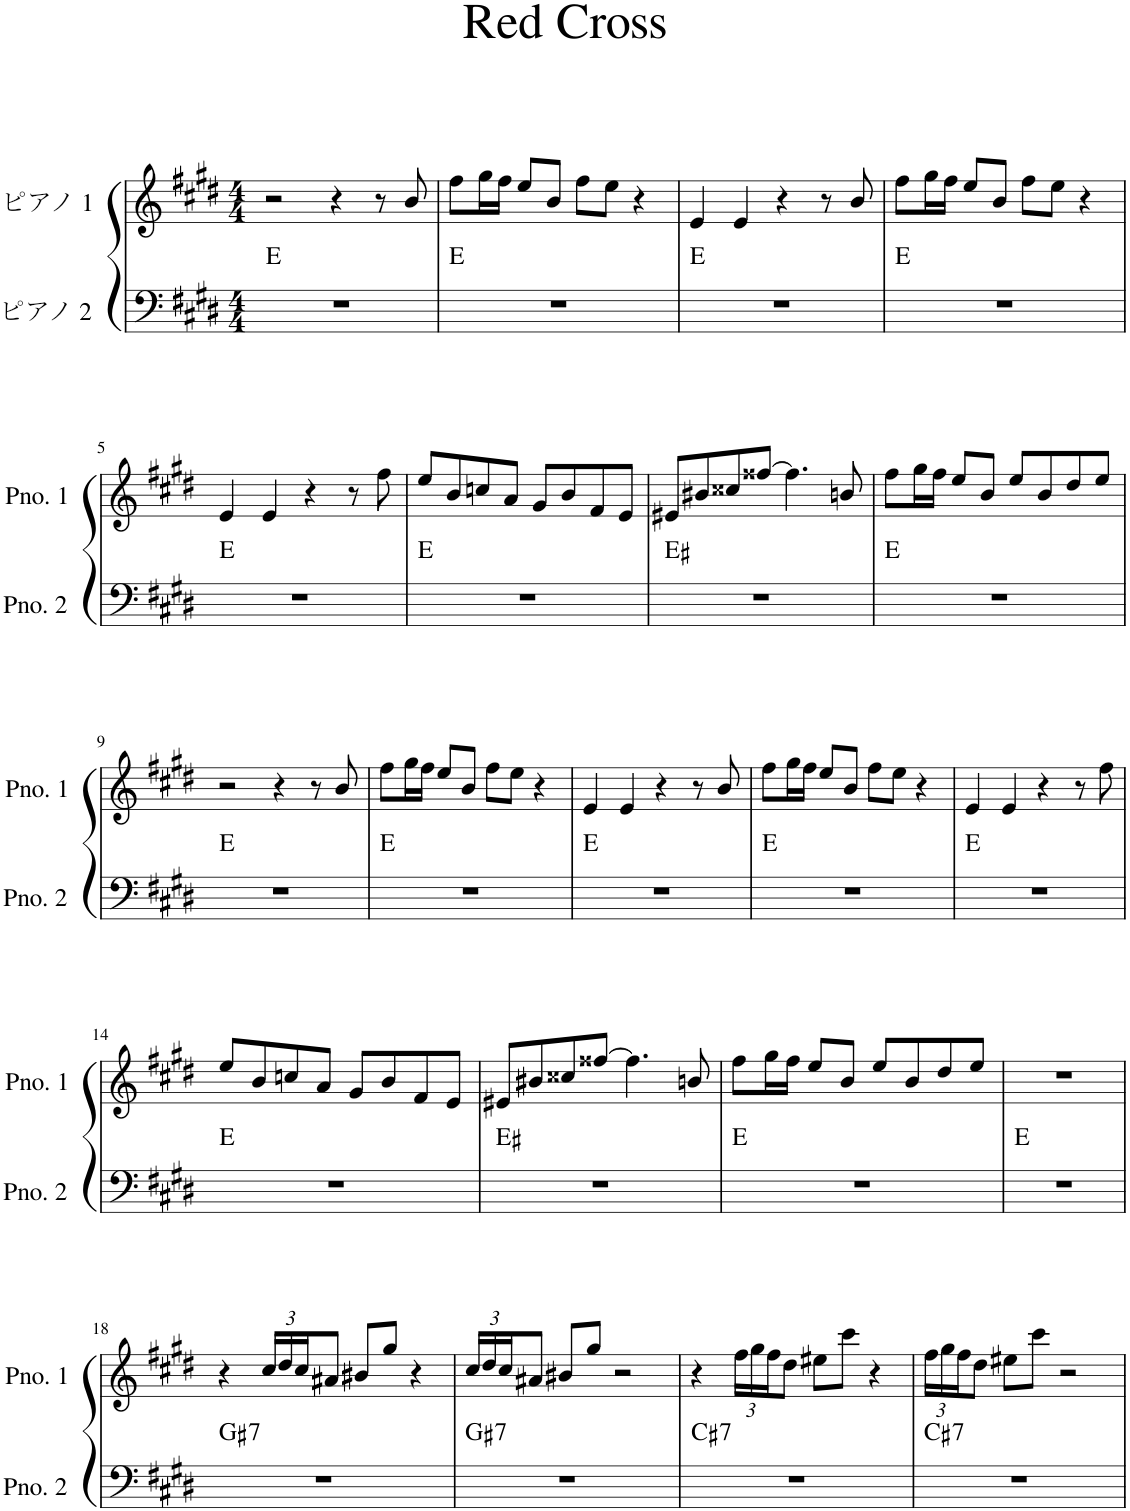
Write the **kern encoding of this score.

**kern	**harte	**kern
*part2	*part2	*part1
*staff2	*	*staff1
*I"ピアノ 2	*	*I"ピアノ 1
*clefF4	*	*clefG2
*k[f#c#g#d#]	*	*k[f#c#g#d#]
*M4/4	*	*M4/4
=1	=1	=1
1r	E:maj	2r
.	.	4r
.	.	8r
.	.	8b/
=2	=2	=2
1r	E:maj	8ff#\L
.	.	16gg#\L
.	.	16ff#\JJ
.	.	8ee/L
.	.	8b/J
.	.	8ff#\L
.	.	8ee\J
.	.	4r
=3	=3	=3
1r	E:maj	4e/
.	.	4e/
.	.	4r
.	.	8r
.	.	8b/
=4	=4	=4
1r	E:maj	8ff#\L
.	.	16gg#\L
.	.	16ff#\JJ
.	.	8ee/L
.	.	8b/J
.	.	8ff#\L
.	.	8ee\J
.	.	4r
!!LO:LB:g=z
=5	=5	=5
1r	E:maj	4e/
.	.	4e/
.	.	4r
.	.	8r
.	.	8ff#\
=6	=6	=6
1r	E:maj	8ee/L
.	.	8b/
.	.	8ccn/
.	.	8a/J
.	.	8g#/L
.	.	8b/
.	.	8f#/
.	.	8e/J
=7	=7	=7
1r	E#:maj	8e#X/L
.	.	8b#X/
.	.	8cc##X/
.	.	[8ff##X/J
.	.	4.ff##\]
.	.	8bn/
=8	=8	=8
1r	E:maj	8ff#\L
.	.	16gg#\L
.	.	16ff#\JJ
.	.	8ee/L
.	.	8b/J
.	.	8ee/L
.	.	8b/
.	.	8dd#/
.	.	8ee/J
!!LO:LB:g=z
=9	=9	=9
1r	E:maj	2r
.	.	4r
.	.	8r
.	.	8b/
=10	=10	=10
1r	E:maj	8ff#\L
.	.	16gg#\L
.	.	16ff#\JJ
.	.	8ee/L
.	.	8b/J
.	.	8ff#\L
.	.	8ee\J
.	.	4r
=11	=11	=11
1r	E:maj	4e/
.	.	4e/
.	.	4r
.	.	8r
.	.	8b/
=12	=12	=12
1r	E:maj	8ff#\L
.	.	16gg#\L
.	.	16ff#\JJ
.	.	8ee/L
.	.	8b/J
.	.	8ff#\L
.	.	8ee\J
.	.	4r
=13	=13	=13
1r	E:maj	4e/
.	.	4e/
.	.	4r
.	.	8r
.	.	8ff#\
!!LO:LB:g=z
=14	=14	=14
1r	E:maj	8ee/L
.	.	8b/
.	.	8ccn/
.	.	8a/J
.	.	8g#/L
.	.	8b/
.	.	8f#/
.	.	8e/J
=15	=15	=15
1r	E#:maj	8e#X/L
.	.	8b#X/
.	.	8cc##X/
.	.	[8ff##X/J
.	.	4.ff##\]
.	.	8bn/
=16	=16	=16
1r	E:maj	8ff#\L
.	.	16gg#\L
.	.	16ff#\JJ
.	.	8ee/L
.	.	8b/J
.	.	8ee/L
.	.	8b/
.	.	8dd#/
.	.	8ee/J
=17	=17	=17
1r	E:maj	1r
!!LO:LB:g=z
=18	=18	=18
!	!LO:H:kt=7	!
1r	G#:7	4r
*	*	*Xbrackettup
.	.	24cc#/LL
.	.	24dd#/
.	.	24cc#/J
.	.	8a#X/J
.	.	8b#X/L
.	.	8gg#/J
.	.	4r
=19	=19	=19
!	!LO:H:kt=7	!
1r	G#:7	24cc#/LL
.	.	24dd#/
.	.	24cc#/J
.	.	8a#X/J
.	.	8b#X/L
.	.	8gg#/J
.	.	2r
=20	=20	=20
!	!LO:H:kt=7	!
1r	C#:7	4r
.	.	24ff#\LL
.	.	24gg#\
.	.	24ff#\J
.	.	8dd#\J
.	.	8ee#X\L
.	.	8ccc#\J
.	.	4r
=21	=21	=21
!	!LO:H:kt=7	!
1r	C#:7	24ff#\LL
.	.	24gg#\
.	.	24ff#\J
.	.	8dd#\J
.	.	8ee#X\L
.	.	8ccc#\J
.	.	2r
=	=	=
*-	*-	*-
